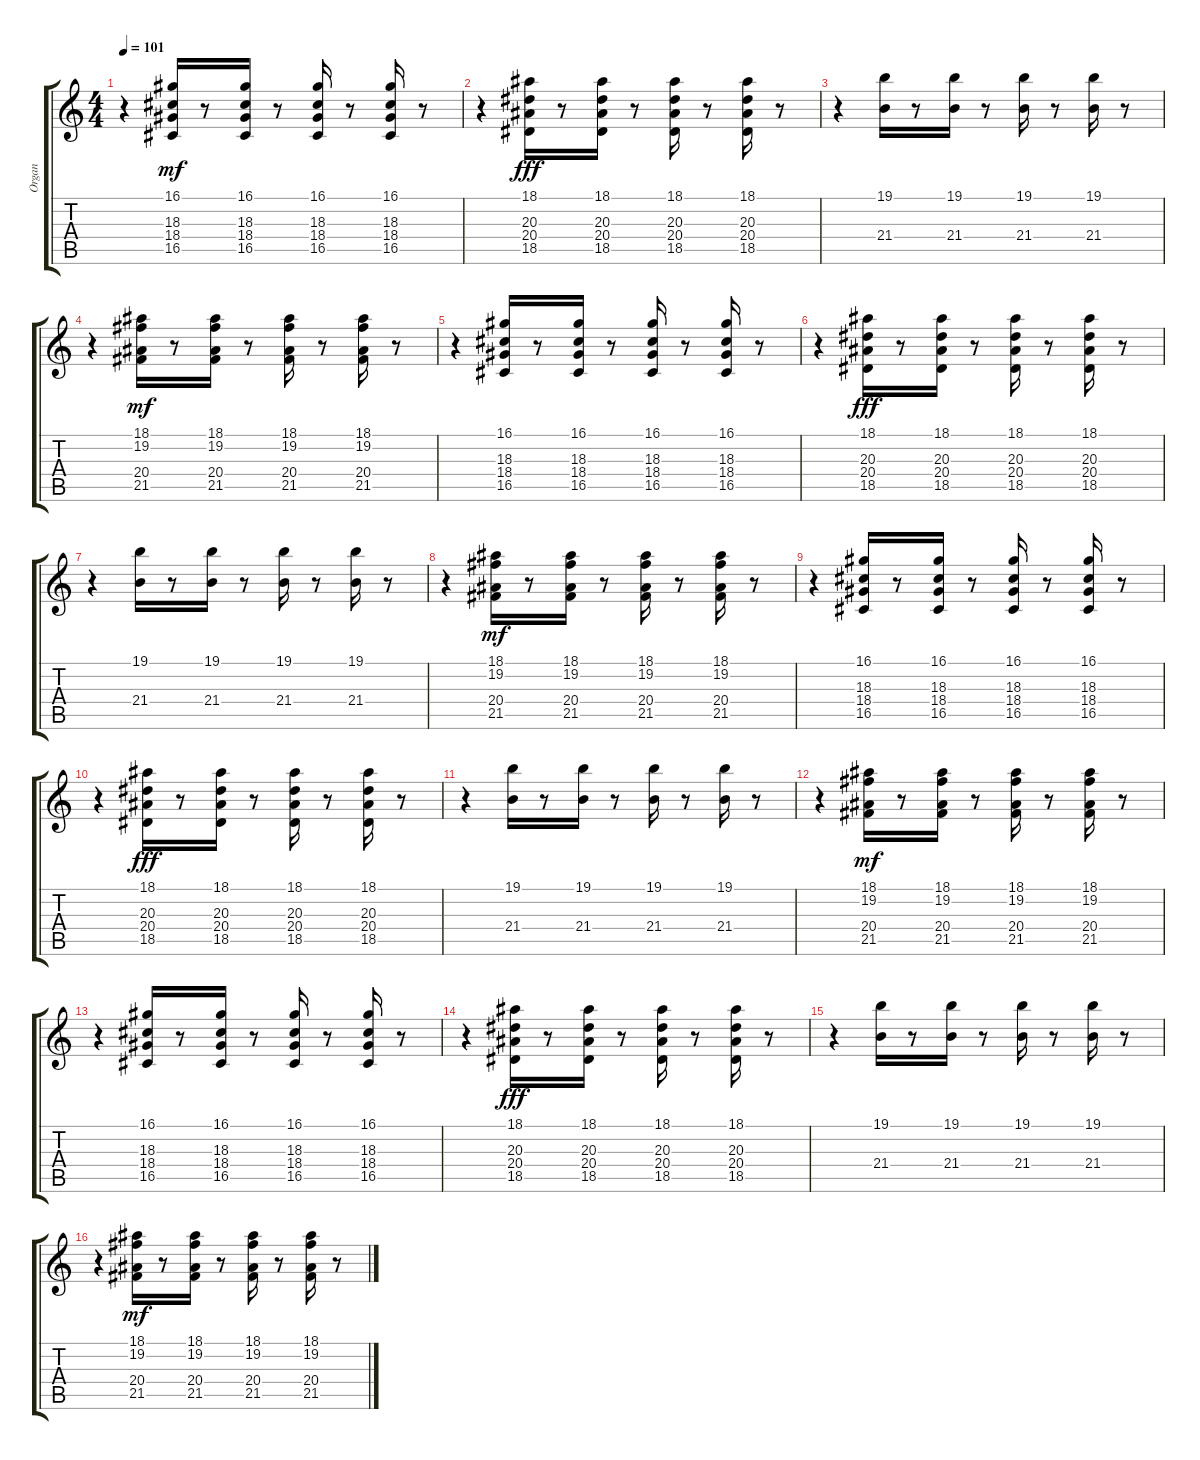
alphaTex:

\track ("Organ" "Organ") {instrument rockorgan}
\staff {score tabs}
\tuning (E4 B3 G3 D3 A2 E2) {hide}
\ts (4 4)
\tempo 101
\clef g2
\ks c
r.4{dy mf} (16.1 18.3 18.4 16.5).16{volume 10} r.8 (16.1 18.3 18.4 16.5).16{volume 9} r.8 (16.1 18.3 18.4 16.5).16{volume 8} r.8 (16.1 18.3 18.4 16.5).16{volume 6} r.8 |
r.4 (18.1 20.3 20.4 18.5).16{dy fff volume 10} r.8 (18.1 20.3 20.4 18.5).16{volume 9} r.8 (18.1 20.3 20.4 18.5).16{volume 8} r.8 (18.1 20.3 20.4 18.5).16{volume 6} r.8 |
r.4 (19.1 21.4).16{volume 10} r.8 (19.1 21.4).16{volume 9} r.8 (19.1 21.4).16{volume 8} r.8 (19.1 21.4).16{volume 6} r.8 |
r.4 (18.1 19.2 20.4 21.5).16{dy mf volume 10} r.8 (18.1 19.2 20.4 21.5).16{volume 9} r.8 (18.1 19.2 20.4 21.5).16{volume 8} r.8 (18.1 19.2 20.4 21.5).16{volume 6} r.8 |
r.4 (16.1 18.3 18.4 16.5).16{volume 10} r.8 (16.1 18.3 18.4 16.5).16{volume 9} r.8 (16.1 18.3 18.4 16.5).16{volume 8} r.8 (16.1 18.3 18.4 16.5).16{volume 6} r.8 |
r.4 (18.1 20.3 20.4 18.5).16{dy fff volume 10} r.8 (18.1 20.3 20.4 18.5).16{volume 9} r.8 (18.1 20.3 20.4 18.5).16{volume 8} r.8 (18.1 20.3 20.4 18.5).16{volume 6} r.8 |
r.4 (19.1 21.4).16{volume 10} r.8 (19.1 21.4).16{volume 9} r.8 (19.1 21.4).16{volume 8} r.8 (19.1 21.4).16{volume 6} r.8 |
r.4 (18.1 19.2 20.4 21.5).16{dy mf volume 10} r.8 (18.1 19.2 20.4 21.5).16{volume 9} r.8 (18.1 19.2 20.4 21.5).16{volume 8} r.8 (18.1 19.2 20.4 21.5).16{volume 6} r.8 |
r.4 (16.1 18.3 18.4 16.5).16{volume 10} r.8 (16.1 18.3 18.4 16.5).16{volume 9} r.8 (16.1 18.3 18.4 16.5).16{volume 8} r.8 (16.1 18.3 18.4 16.5).16{volume 6} r.8 |
r.4 (18.1 20.3 20.4 18.5).16{dy fff volume 9} r.8 (18.1 20.3 20.4 18.5).16{volume 8} r.8 (18.1 20.3 20.4 18.5).16{volume 6} r.8 (18.1 20.3 20.4 18.5).16{volume 4} r.8 |
r.4 (19.1 21.4).16{volume 8} r.8 (19.1 21.4).16{volume 6} r.8 (19.1 21.4).16{volume 6} r.8 (19.1 21.4).16{volume 4} r.8 |
r.4 (18.1 19.2 20.4 21.5).16{dy mf volume 7} r.8 (18.1 19.2 20.4 21.5).16{volume 6} r.8 (18.1 19.2 20.4 21.5).16{volume 4} r.8 (18.1 19.2 20.4 21.5).16{volume 3} r.8 |
r.4 (16.1 18.3 18.4 16.5).16{volume 6} r.8 (16.1 18.3 18.4 16.5).16{volume 5} r.8 (16.1 18.3 18.4 16.5).16{volume 4} r.8 (16.1 18.3 18.4 16.5).16{volume 3} r.8 |
r.4 (18.1 20.3 20.4 18.5).16{dy fff volume 5} r.8 (18.1 20.3 20.4 18.5).16{volume 4} r.8 (18.1 20.3 20.4 18.5).16{volume 4} r.8 (18.1 20.3 20.4 18.5).16{volume 3} r.8 |
r.4 (19.1 21.4).16{volume 4} r.8 (19.1 21.4).16{volume 4} r.8 (19.1 21.4).16{volume 3} r.8 (19.1 21.4).16{volume 2} r.8 |
r.4 (18.1 19.2 20.4 21.5).16{dy mf volume 2} r.8 (18.1 19.2 20.4 21.5).16{volume 2} r.8 (18.1 19.2 20.4 21.5).16{volume 1} r.8 (18.1 19.2 20.4 21.5).16{volume 0} r.8
